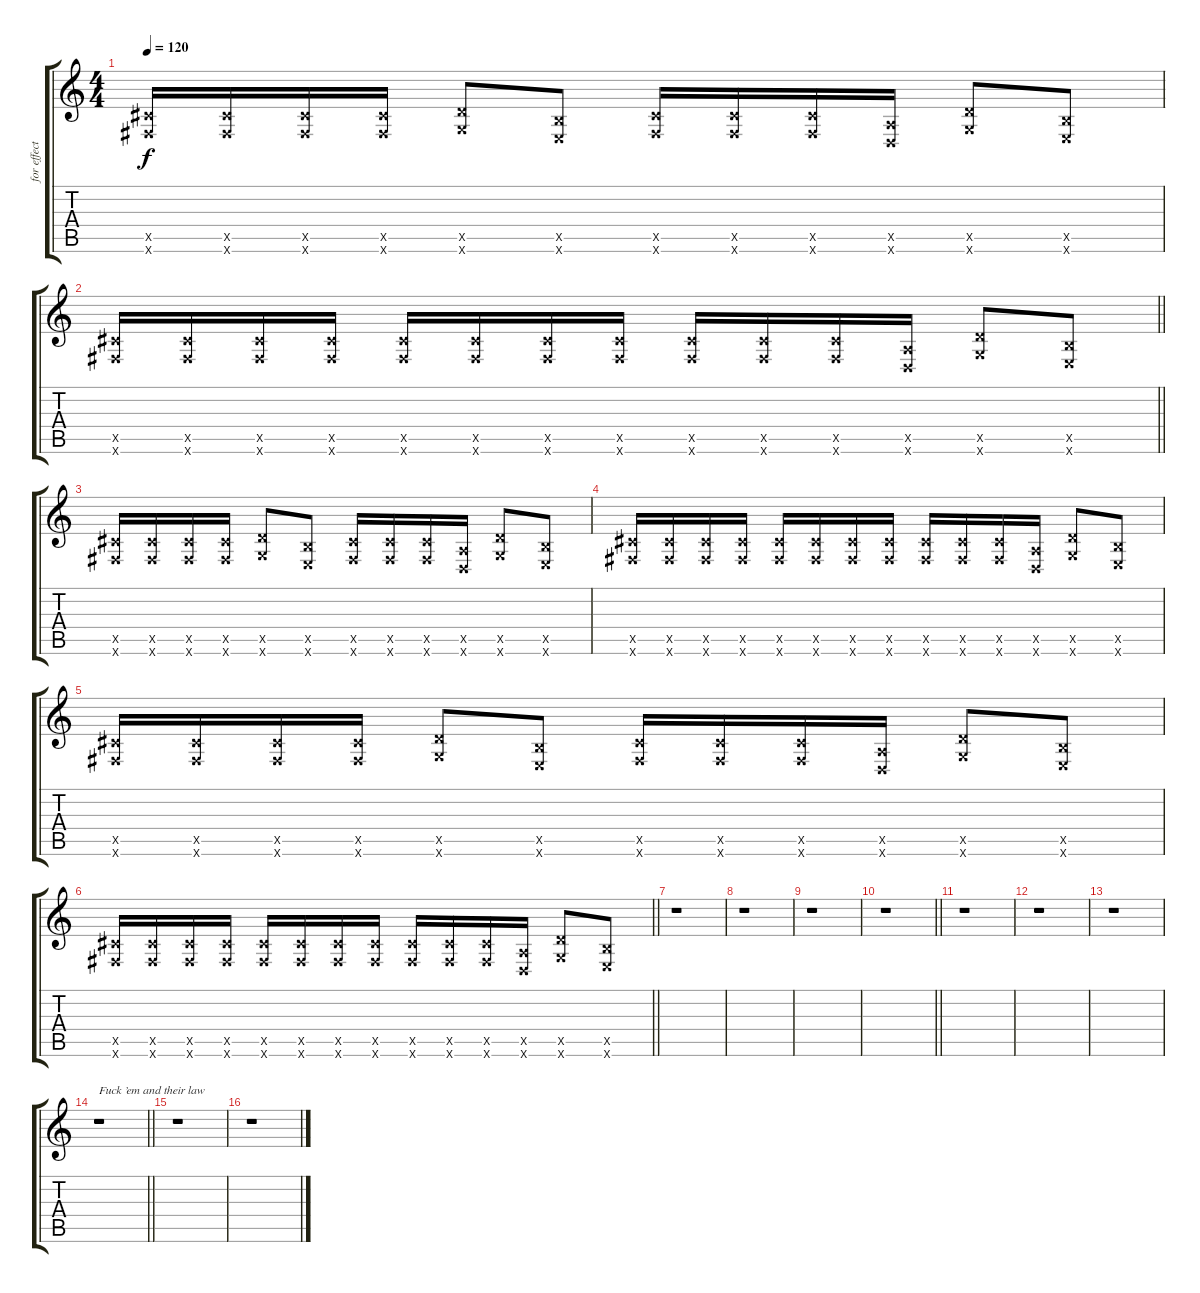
\track ("for effect" "for effect") {instrument distortionguitar}
\staff {score tabs}
\tuning (E4 B3 G3 D3 A2 D2) {hide}
\ts (4 4)
\tempo 120
\clef g2
\ks c
(4.5{x} 4.6{x}).16{dy f} (4.5{x} 4.6{x}).16 (4.5{x} 4.6{x}).16 (4.5{x} 4.6{x}).16 (5.5{x} 5.6{x}).8 (2.5{x} 2.6{x}).8 (4.5{x} 4.6{x}).16 (4.5{x} 4.6{x}).16 (4.5{x} 4.6{x}).16 (0.5{x} 0.6{x}).16 (5.5{x} 5.6{x}).8 (2.5{x} 2.6{x}).8 |
\barLineRight lightlight
(4.5{x} 4.6{x}).16 (4.5{x} 4.6{x}).16 (4.5{x} 4.6{x}).16 (4.5{x} 4.6{x}).16 (4.5{x} 4.6{x}).16 (4.5{x} 4.6{x}).16 (4.5{x} 4.6{x}).16 (4.5{x} 4.6{x}).16 (4.5{x} 4.6{x}).16 (4.5{x} 4.6{x}).16 (4.5{x} 4.6{x}).16 (0.5{x} 0.6{x}).16 (5.5{x} 5.6{x}).8 (2.5{x} 2.6{x}).8 |
(4.5{x} 4.6{x}).16 (4.5{x} 4.6{x}).16 (4.5{x} 4.6{x}).16 (4.5{x} 4.6{x}).16 (5.5{x} 5.6{x}).8 (2.5{x} 2.6{x}).8 (4.5{x} 4.6{x}).16 (4.5{x} 4.6{x}).16 (4.5{x} 4.6{x}).16 (0.5{x} 0.6{x}).16 (5.5{x} 5.6{x}).8 (2.5{x} 2.6{x}).8 |
(4.5{x} 4.6{x}).16 (4.5{x} 4.6{x}).16 (4.5{x} 4.6{x}).16 (4.5{x} 4.6{x}).16 (4.5{x} 4.6{x}).16 (4.5{x} 4.6{x}).16 (4.5{x} 4.6{x}).16 (4.5{x} 4.6{x}).16 (4.5{x} 4.6{x}).16 (4.5{x} 4.6{x}).16 (4.5{x} 4.6{x}).16 (0.5{x} 0.6{x}).16 (5.5{x} 5.6{x}).8 (2.5{x} 2.6{x}).8 |
(4.5{x} 4.6{x}).16 (4.5{x} 4.6{x}).16 (4.5{x} 4.6{x}).16 (4.5{x} 4.6{x}).16 (5.5{x} 5.6{x}).8 (2.5{x} 2.6{x}).8 (4.5{x} 4.6{x}).16 (4.5{x} 4.6{x}).16 (4.5{x} 4.6{x}).16 (0.5{x} 0.6{x}).16 (5.5{x} 5.6{x}).8 (2.5{x} 2.6{x}).8 |
\barLineRight lightlight
(4.5{x} 4.6{x}).16 (4.5{x} 4.6{x}).16 (4.5{x} 4.6{x}).16 (4.5{x} 4.6{x}).16 (4.5{x} 4.6{x}).16 (4.5{x} 4.6{x}).16 (4.5{x} 4.6{x}).16 (4.5{x} 4.6{x}).16 (4.5{x} 4.6{x}).16 (4.5{x} 4.6{x}).16 (4.5{x} 4.6{x}).16 (0.5{x} 0.6{x}).16 (5.5{x} 5.6{x}).8 (2.5{x} 2.6{x}).8 |
r.1 |
r.1 |
r.1 |
\barLineRight lightlight
r.1 |
r.1 |
r.1 |
r.1 |
\barLineRight lightlight
r.1{txt "Fuck ’em and their law "} |
r.1 |
r.1
